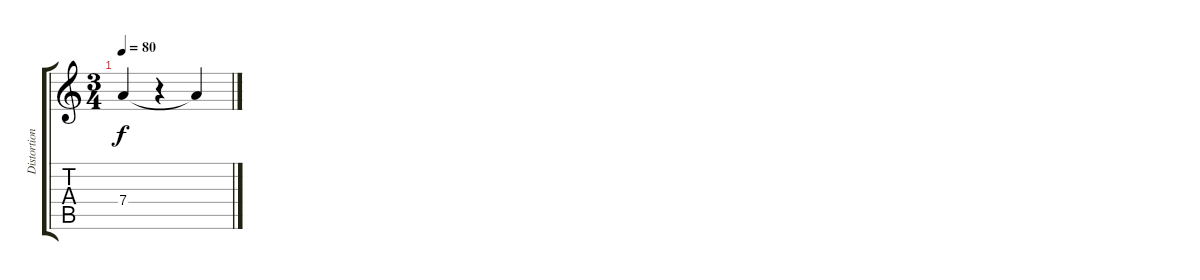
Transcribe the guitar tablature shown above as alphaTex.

\track ("Distortion Guitar" "Distortion") {instrument distortionguitar}
\staff {score tabs}
\tuning (E4 B3 G3 D3 A2 E2) {hide}
\ts (3 4)
\section ("" "")
\tempo 80
\clef g2
\ks c
7.4.4{dy f volume 10} r.4 7.4{t}.4
